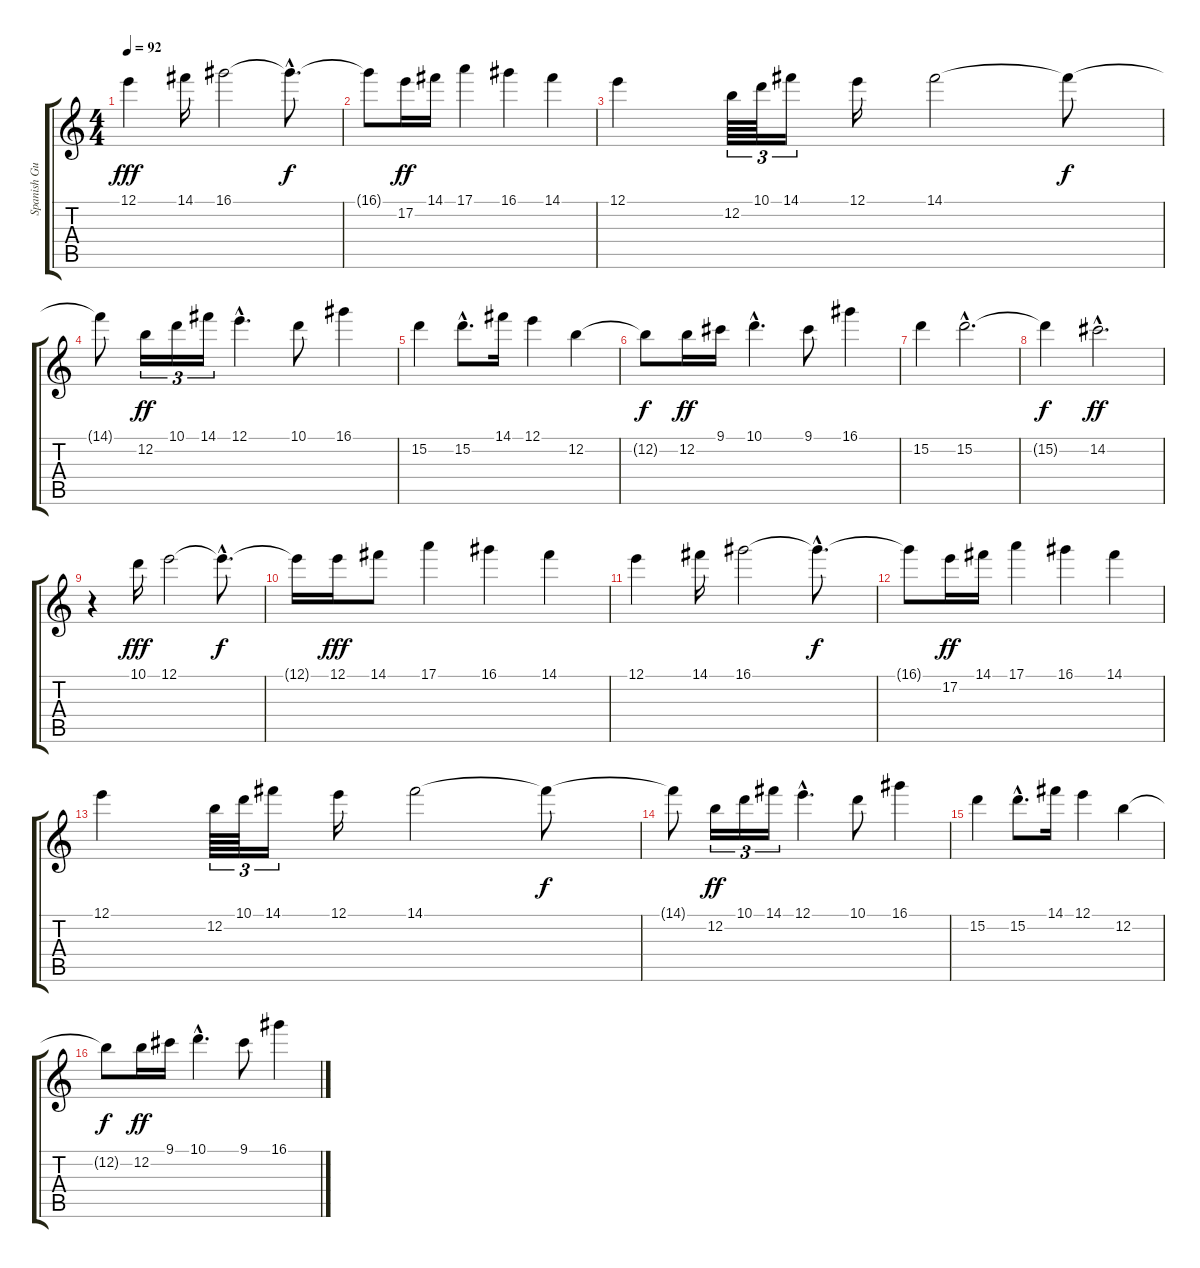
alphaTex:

\track ("Spanish Guitar" "Spanish Gu") {instrument acousticguitarsteel}
\staff {score tabs}
\tuning (E4 B3 G3 D3 A2 E2) {hide}
\ts (4 4)
\tempo 92
\clef g2
\ks c
12.1.4{dy fff} 14.1.16 16.1.2 16.1{hac t}.8{d dy f} |
16.1{t}.8 17.2.16{dy ff} 14.1.16 17.1.4 16.1.4 14.1.4 |
12.1.4 12.2.64{tu (3 2)} 10.1.64{tu (3 2)} 14.1.16{tu (3 2)} 12.1.16 14.1.2 14.1{t}.8{dy f} |
14.1{t}.8 12.2.16{tu (3 2) dy ff} 10.1.16{tu (3 2)} 14.1.16{tu (3 2)} 12.1{hac}.4{d} 10.1.8 16.1.4 |
15.2.4 15.2{hac}.8{d} 14.1.16 12.1.4 12.2.4 |
12.2{t}.8{dy f} 12.2.16{dy ff} 9.1.16 10.1{hac}.4{d} 9.1.8 16.1.4 |
15.2.4 15.2{hac}.2{d} |
15.2{t}.4{dy f} 14.2{hac}.2{d dy ff} |
r.4 10.1.16{dy fff} 12.1.2 12.1{hac t}.8{d dy f} |
12.1{t}.16 12.1.16{dy fff} 14.1.8 17.1.4 16.1.4 14.1.4 |
12.1.4 14.1.16 16.1.2 16.1{hac t}.8{d dy f} |
16.1{t}.8 17.2.16{dy ff} 14.1.16 17.1.4 16.1.4 14.1.4 |
12.1.4 12.2.64{tu (3 2)} 10.1.64{tu (3 2)} 14.1.16{tu (3 2)} 12.1.16 14.1.2 14.1{t}.8{dy f} |
14.1{t}.8 12.2.16{tu (3 2) dy ff} 10.1.16{tu (3 2)} 14.1.16{tu (3 2)} 12.1{hac}.4{d} 10.1.8 16.1.4 |
15.2.4 15.2{hac}.8{d} 14.1.16 12.1.4 12.2.4 |
12.2{t}.8{dy f} 12.2.16{dy ff} 9.1.16 10.1{hac}.4{d} 9.1.8 16.1.4
